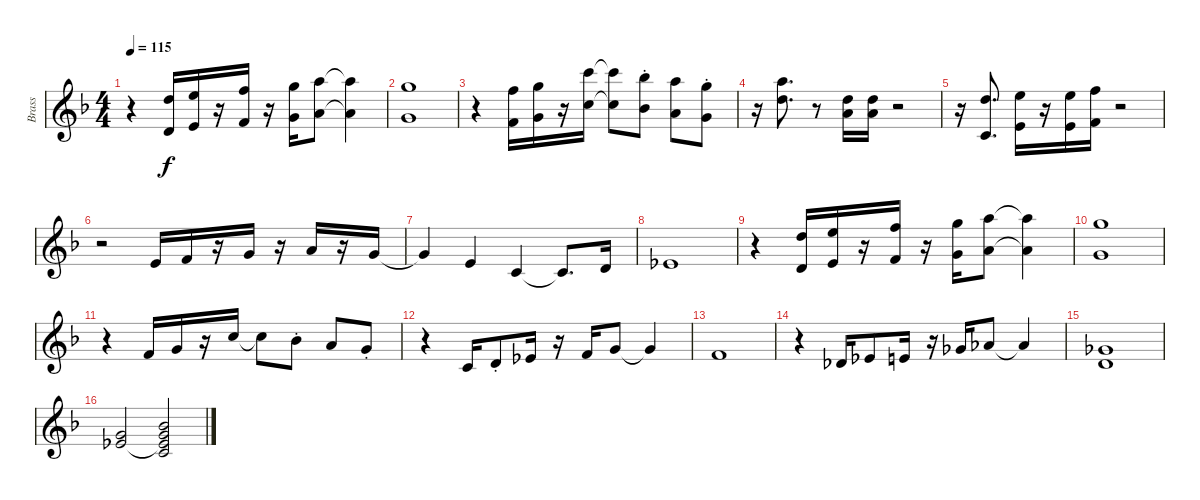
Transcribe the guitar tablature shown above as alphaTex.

\track ("Brass" "Brass") {instrument brasssection}
\staff {score}
\tuning (E5 B4 G4 D4 A3 E3) {hide}
\ts (4 4)
\tempo 115
\clef g2
\ks f
r.4{dy f} (3.2 0.4).16 (0.1 2.4).16 r.16 (1.1 3.4).16 r.16 (3.1 0.3).16 (5.1 2.3).8 (5.1{t} 2.3{t}).4 |
(3.1 0.3).1 |
r.4 (1.1 3.4).16 (3.1 0.3).16 r.16 (8.1 1.2).16 (8.1{t} 1.2{t}).8 (6.1 3.3{st}).8 (5.1 2.3).8 (3.1 0.3{st}).8 |
r.16 (5.1 3.2).8{d} r.8 (3.2 2.3).16 (3.2 2.3).16 r.2 |
r.16 (3.2 3.5).8{d} (0.1 2.4).16 r.16 (0.1 2.4).16 (1.1 3.4).16 r.2 |
r.2 2.4.16 3.4.16 r.16 0.3.16 r.16 2.3.16 r.16 0.3.16 |
0.3{t}.4 2.4.4 3.5.4 3.5{t}.8{d} 0.4.16 |
1.4.1 |
r.4 (3.2 0.4).16 (0.1 2.4).16 r.16 (1.1 3.4).16 r.16 (3.1 0.3).16 (5.1 2.3).8 (5.1{t} 2.3{t}).4 |
(3.1 0.3).1 |
r.4 3.4.16 0.3.16 r.16 1.2.16 1.2{t}.8 3.3{st}.8 2.3.8 0.3{st}.8 |
r.4 3.5.16 0.4{st}.8 1.4.16 r.16 3.4.16 0.3.8 0.3{t}.4 |
3.4.1 |
r.4 4.5.16 1.4.8 2.4.16 r.16 4.4.16 1.3.8 1.3{t}.4 |
(4.4 5.5).1 |
(0.3 1.4).2 (3.3 1.4{t} 3.5 15.6).2
